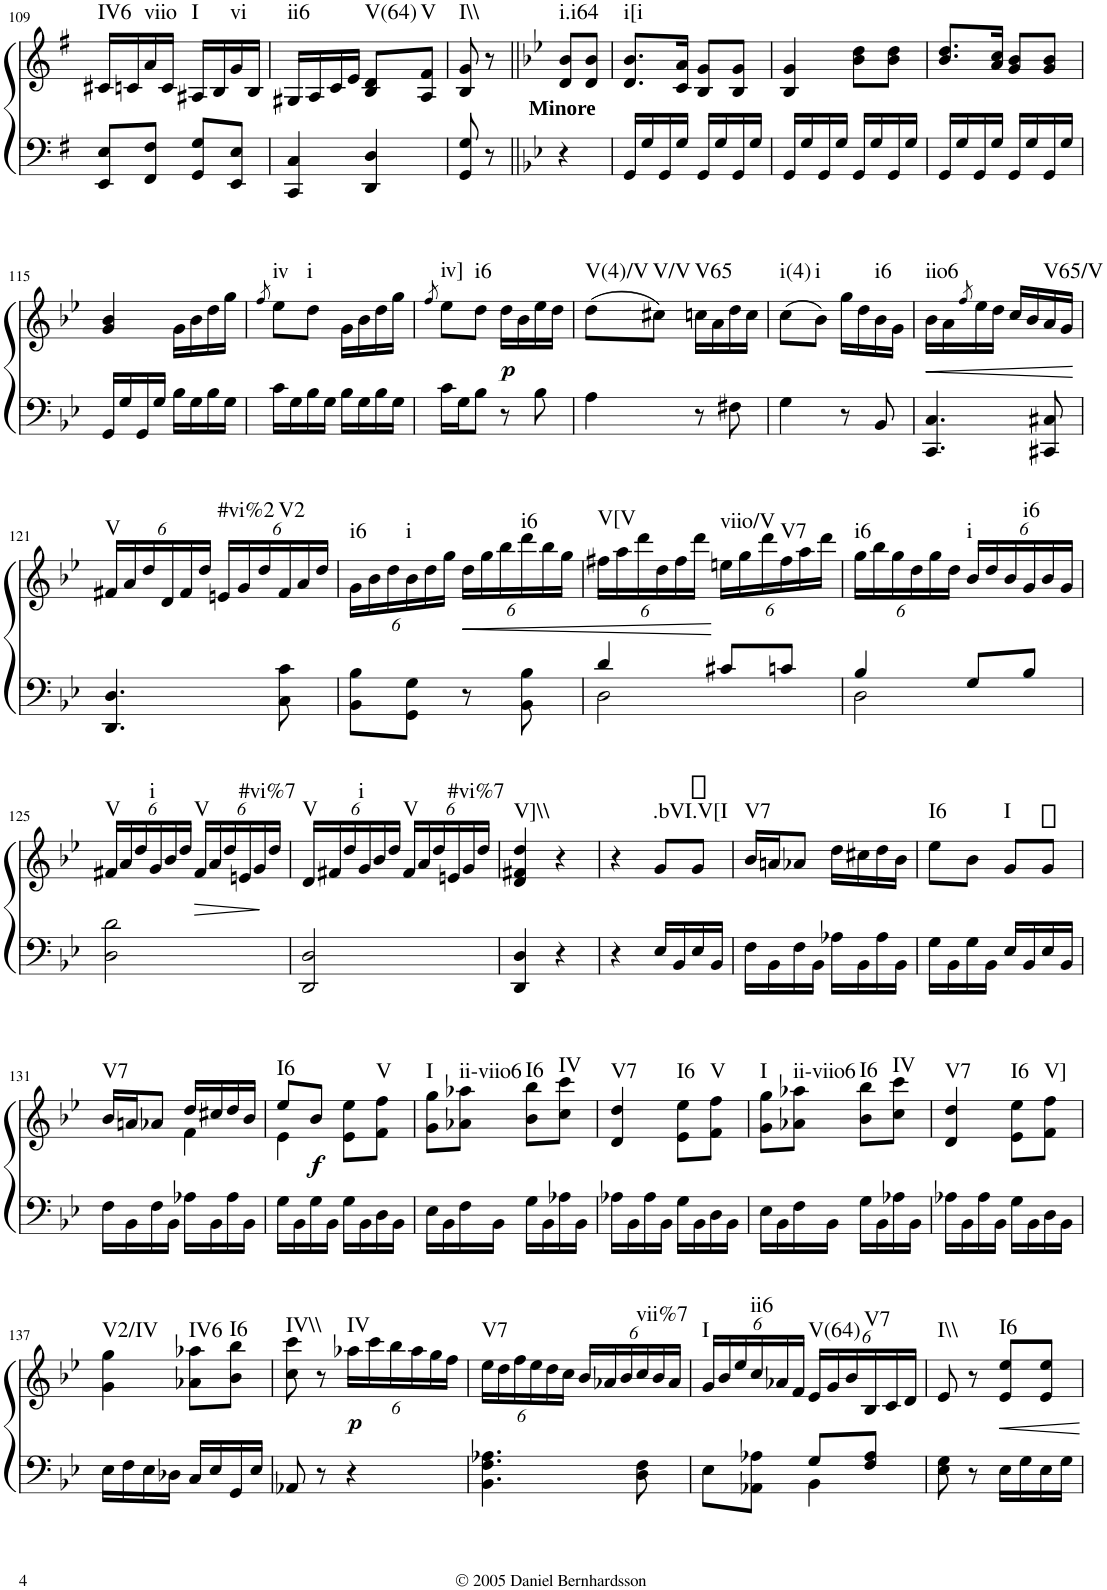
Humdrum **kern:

**kern	**kern	**dynam	**harte
*part1	*part1	*part1	*part1
*staff2	*staff1	*staff1/2	*
*I"Piano	*	*	*
*I'Pno.	*	*	*
!!LO:PB:g=z
*clefF4	*clefG2	*	*
*k[f#]	*k[f#]	*	*
*G:	*G:	*	*
*M2/4	*M2/4	*	*
=109	=109	=109	=109
!	!	!	!LO:H:kt=IV6
8EE/ 8E/L	16c#X/LL	.	N
.	16cn/	.	.
!	!	!	!LO:H:kt=viio
8FF#/ 8F#/J	16a/	.	N
.	16c/JJ	.	.
!	!	!	!LO:H:kt=I
8GG/ 8G/L	16A#X/LL	.	N
.	16B/	.	.
!	!	!	!LO:H:kt=vi
8EE/ 8E/J	16g/	.	N
.	16B/JJ	.	.
=110	=110	=110	=110
!	!	!	!LO:H:kt=ii6
4CC/ 4C/	16G#X/LL	.	N
.	16A/	.	.
.	16c/	.	.
.	16e/JJ	.	.
!	!	!	!LO:H:kt=V(64)
4DD/ 4D/	8B/ 8d/L	.	N
!	!	!	!LO:H:kt=V
.	8A/ 8f#/J	.	N
=111	=111	=111	=111
!	!	!	!LO:H:kt=I\\
8GG/ 8G/	8B/ 8g/	.	N
8r	8r	.	.
=111X1||	=111X1||	=111X1||	=111X1||
*k[b-e-]	*k[b-e-]	*	*
*B-:	*B-:	*	*
!	!LO:TX:b:B:t=Minore	!	!LO:H:kt=i.i64
4r	8d/ 8b-/L	.	N
.	8d/ 8b-/J	.	.
=112	=112	=112	=112
!	!	!	!LO:H:kt=i[i
16GG/LL	8.d/ 8.b-/L	.	N
16G/	.	.	.
16GG/	.	.	.
16G/JJ	16c/ 16a/Jk	.	.
16GG/LL	8B-/ 8g/L	.	.
16G/	.	.	.
16GG/	8B-/ 8g/J	.	.
16G/JJ	.	.	.
=113	=113	=113	=113
16GG/LL	4B-/ 4g/	.	.
16G/	.	.	.
16GG/	.	.	.
16G/JJ	.	.	.
16GG/LL	8b-\ 8dd\L	.	.
16G/	.	.	.
16GG/	8b-\ 8dd\J	.	.
16G/JJ	.	.	.
=114	=114	=114	=114
16GG/LL	8.b-/ 8.dd/L	.	.
16G/	.	.	.
16GG/	.	.	.
16G/JJ	16a/ 16cc/Jk	.	.
16GG/LL	8g/ 8b-/L	.	.
16G/	.	.	.
16GG/	8g/ 8b-/J	.	.
16G/JJ	.	.	.
!!LO:LB:g=z
=115	=115	=115	=115
16GG/LL	4g/ 4b-/	.	.
16G/	.	.	.
16GG/	.	.	.
16G/JJ	.	.	.
16B-\LL	16g\LL	.	.
16G\	16b-\	.	.
16B-\	16dd\	.	.
16G\JJ	16gg\JJ	.	.
=116	=116	=116	=116
.	8qff/	.	.
!	!	!	!LO:H:kt=iv
16c\LL	8ee-\L	.	N
16G\	.	.	.
!	!	!	!LO:H:kt=i
16B-\	8dd\J	.	N
16G\JJ	.	.	.
16B-\LL	16g\LL	.	.
16G\	16b-\	.	.
16B-\	16dd\	.	.
16G\JJ	16gg\JJ	.	.
=117	=117	=117	=117
.	8qff/	.	.
!	!	!	!LO:H:kt=iv]
16c\LL	8ee-\L	.	N
16G\J	.	.	.
!	!	!	!LO:H:kt=i6
8B-\J	8dd\J	.	N
!	!	!LO:DY:b	!
8r	16dd\LL	p	.
.	16b-\	.	.
8B-\	16ee-\	.	.
.	16dd\JJ	.	.
=118	=118	=118	=118
!	!	!	!LO:H:kt=V(4)/V
4A\	(8dd\L	.	N
!	!	!	!LO:H:kt=V/V
.	8cc#X\J)	.	N
!	!	!	!LO:H:kt=V65
8r	16ccn\LL	.	N
.	16a\	.	.
8F#X\	16dd\	.	.
.	16cc\JJ	.	.
=119	=119	=119	=119
!	!	!	!LO:H:kt=i(4)
4G\	(8cc\L	.	N
!	!	!	!LO:H:kt=i
.	8b-\J)	.	N
8r	16gg\LL	.	.
.	16dd\	.	.
!	!	!	!LO:H:kt=i6
8BB-/	16b-\	.	N
.	16g\JJ	.	.
=120	=120	=120	=120
!	!	!LO:HP:b	!LO:H:kt=iio6
4.CC/ 4.C/	16b-\LL	<	N
.	16a\	.	.
.	8qff/	.	.
.	16ee-\	.	.
.	16dd\JJ	.	.
.	16cc/LL	.	.
.	16b-/	.	.
!	!	!	!LO:H:kt=V65/V
8CC#X/ 8C#X/	16a/	.	N
.	16g/JJ	.	.
.	.	[	.
!!LO:LB:g=z
=121	=121	=121	=121
*	*Xbrackettup	*	*
!	!	!	!LO:H:kt=V
4.DD/ 4.D/	24f#X/LL	.	N
.	24a/	.	.
.	24dd/	.	.
.	24d/	.	.
.	24f#/	.	.
.	24dd/JJ	.	.
!	!	!	!LO:H:kt=#vi%2
.	24en/LL	.	N
.	24g/	.	.
.	24dd/	.	.
!	!	!	!LO:H:kt=V2
8C\ 8c\	24f#/	.	N
.	24a/	.	.
.	24dd/JJ	.	.
=122	=122	=122	=122
!	!	!	!LO:H:kt=i6
8BB-\ 8B-\L	24g\LL	.	N
.	24b-\	.	.
.	24dd\	.	.
!	!	!	!LO:H:kt=i
8GG\ 8G\J	24b-\	.	N
.	24dd\	.	.
.	24gg\JJ	.	.
!	!	!LO:HP:b	!
8r	24dd\LL	<	.
.	24gg\	.	.
.	24bb-\	.	.
!	!	!	!LO:H:kt=i6
8BB-\ 8B-\	24ddd\	.	N
.	24bb-\	.	.
.	24gg\JJ	.	.
=123	=123	=123	=123
*^	*	*	*
!	!	!	!	!LO:H:kt=V[V
4d/	2D\	24ff#X\LL	.	N
.	.	24aa\	.	.
.	.	24ddd\	.	.
.	.	24dd\	.	.
.	.	24ff#\	.	.
.	.	24ddd\JJ	.	.
!	!	!	!	!LO:H:kt=viio/V
8c#X/L	.	24een\LL	[	N
.	.	24gg\	.	.
.	.	24ddd\	.	.
!	!	!	!	!LO:H:kt=V7
8cn/J	.	24ff#\	.	N
.	.	24aa\	.	.
.	.	24ddd\JJ	.	.
=124	=124	=124	=124	=124
!	!	!	!	!LO:H:kt=i6
4B-/	2D\	24gg\LL	.	N
.	.	24bb-\	.	.
.	.	24gg\	.	.
.	.	24dd\	.	.
.	.	24gg\	.	.
.	.	24dd\JJ	.	.
!	!	!	!	!LO:H:kt=i
8G/L	.	24b-/LL	.	N
.	.	24dd/	.	.
.	.	24b-/	.	.
!	!	!	!	!LO:H:kt=i6
8B-/J	.	24g/	.	N
.	.	24b-/	.	.
.	.	24g/JJ	.	.
*v	*v	*	*	*
!!LO:LB:g=z
=125	=125	=125	=125
!	!	!	!LO:H:kt=V
2D\ 2d\	24f#X/LL	.	N
.	24a/	.	.
.	24dd/	.	.
!	!	!	!LO:H:kt=i
.	24g/	.	N
.	24b-/	.	.
.	24dd/JJ	.	.
!	!	!LO:HP:b	!LO:H:kt=V
.	24f#/LL	>	N
.	24a/	.	.
.	24dd/	.	.
!	!	!	!LO:H:kt=#vi%7
.	24en/	.	N
.	24g/	.	.
.	24dd/JJ	]	.
=126	=126	=126	=126
!	!	!	!LO:H:kt=V
2DD/ 2D/	24d/LL	.	N
.	24f#X/	.	.
.	24dd/	.	.
!	!	!	!LO:H:kt=i
.	24g/	.	N
.	24b-/	.	.
.	24dd/JJ	.	.
!	!	!	!LO:H:kt=V
.	24f#/LL	.	N
.	24a/	.	.
.	24dd/	.	.
!	!	!	!LO:H:kt=#vi%7
.	24en/	.	N
.	24g/	.	.
.	24dd/JJ	.	.
=127	=127	=127	=127
!	!	!	!LO:H:kt=V]\\
4DD/ 4D/	4d/ 4f#X/ 4dd/	.	N
4r	4r	.	.
=128	=128	=128	=128
4r	4r	.	.
!	!	!	!LO:H:kt=.bVI.V[I
16E-/LL	8g/L	.	N
16BB-/	.	.	.
16E-/	8g/J	.	.
16BB-/JJ	.	.	.
=129	=129	=129	=129
!	!	!	!LO:H:kt=V7
16F\LL	16b-/LL	.	N
16BB-\	16an/J	.	.
16F\	8a-X/J	.	.
16BB-\JJ	.	.	.
16A-X\LL	16dd\LL	.	.
16BB-\	16cc#X\	.	.
16A-\	16dd\	.	.
16BB-\JJ	16b-\JJ	.	.
=130	=130	=130	=130
!	!	!	!LO:H:kt=I6
16G\LL	8ee-\L	.	N
16BB-\	.	.	.
16G\	8b-\J	.	.
16BB-\JJ	.	.	.
!	!	!	!LO:H:kt=I
16E-/LL	8g/L	.	N
16BB-/	.	.	.
16E-/	8g/J	.	.
16BB-/JJ	.	.	.
!!LO:LB:g=z
=131	=131	=131	=131
*	*^	*	*
!	!	!	!	!LO:H:kt=V7
16F\LL	16b-/LL	4ryy	.	N
16BB-\	16an/J	.	.	.
16F\	8a-X/J	.	.	.
16BB-\JJ	.	.	.	.
16A-X\LL	16dd/LL	4f\	.	.
16BB-\	16cc#X/	.	.	.
16A-\	16dd/	.	.	.
16BB-\JJ	16b-/JJ	.	.	.
=132	=132	=132	=132	=132
!	!	!	!	!LO:H:kt=I6
16G\LL	8ee-/L	4e-\	.	N
16BB-\	.	.	.	.
!	!	!	!LO:DY:b	!
16G\	8b-/J	.	f	.
16BB-\JJ	.	.	.	.
16G\LL	8e-\ 8ee-\L	4ryy	.	.
16BB-\	.	.	.	.
!	!	!	!	!LO:H:kt=V
16D\	8f\ 8ff\J	.	.	N
16BB-\JJ	.	.	.	.
*	*v	*v	*	*
=133	=133	=133	=133
!	!	!	!LO:H:kt=I
16E-\LL	8g\ 8gg\L	.	N
16BB-\	.	.	.
!	!	!	!LO:H:kt=ii-viio6
16F\	8a-X\ 8aa-X\J	.	N
16BB-\JJ	.	.	.
!	!	!	!LO:H:kt=I6
16G\LL	8b-\ 8bb-\L	.	N
16BB-\	.	.	.
!	!	!	!LO:H:kt=IV
16A-X\	8cc\ 8ccc\J	.	N
16BB-\JJ	.	.	.
=134	=134	=134	=134
!	!	!	!LO:H:kt=V7
16A-X\LL	4d/ 4dd/	.	N
16BB-\	.	.	.
16A-\	.	.	.
16BB-\JJ	.	.	.
!	!	!	!LO:H:kt=I6
16G\LL	8e-\ 8ee-\L	.	N
16BB-\	.	.	.
!	!	!	!LO:H:kt=V
16D\	8f\ 8ff\J	.	N
16BB-\JJ	.	.	.
=135	=135	=135	=135
!	!	!	!LO:H:kt=I
16E-\LL	8g\ 8gg\L	.	N
16BB-\	.	.	.
!	!	!	!LO:H:kt=ii-viio6
16F\	8a-X\ 8aa-X\J	.	N
16BB-\JJ	.	.	.
!	!	!	!LO:H:kt=I6
16G\LL	8b-\ 8bb-\L	.	N
16BB-\	.	.	.
!	!	!	!LO:H:kt=IV
16A-X\	8cc\ 8ccc\J	.	N
16BB-\JJ	.	.	.
=136	=136	=136	=136
!	!	!	!LO:H:kt=V7
16A-X\LL	4d/ 4dd/	.	N
16BB-\	.	.	.
16A-\	.	.	.
16BB-\JJ	.	.	.
!	!	!	!LO:H:kt=I6
16G\LL	8e-\ 8ee-\L	.	N
16BB-\	.	.	.
!	!	!	!LO:H:kt=V]
16D\	8f\ 8ff\J	.	N
16BB-\JJ	.	.	.
!!LO:LB:g=z
=137	=137	=137	=137
!	!	!	!LO:H:kt=V2/IV
16E-\LL	4g\ 4gg\	.	N
16F\	.	.	.
16E-\	.	.	.
16D-X\JJ	.	.	.
!	!	!	!LO:H:kt=IV6
16C/LL	8a-X\ 8aa-X\L	.	N
16E-/	.	.	.
!	!	!	!LO:H:kt=I6
16GG/	8b-\ 8bb-\J	.	N
16E-/JJ	.	.	.
=138	=138	=138	=138
!	!	!	!LO:H:kt=IV\\
8AA-X/	8cc\ 8ccc\	.	N
8r	8r	.	.
!	!	!LO:DY:b	!LO:H:kt=IV
4r	24aa-X\LL	p	N
.	24ccc\	.	.
.	24bb-\	.	.
.	24aa-\	.	.
.	24gg\	.	.
.	24ff\JJ	.	.
=139	=139	=139	=139
!	!	!	!LO:H:kt=V7
4.BB-\ 4.F\ 4.A-X\	24ee-\LL	.	N
.	24dd\	.	.
.	24ff\	.	.
.	24ee-\	.	.
.	24dd\	.	.
.	24cc\JJ	.	.
.	24b-/LL	.	.
.	24a-X/	.	.
.	24b-/	.	.
!	!	!	!LO:H:kt=vii%7
8D\ 8F\	24cc/	.	N
.	24b-/	.	.
.	24a-/JJ	.	.
=140	=140	=140	=140
*^	*	*	*
!	!	!	!	!LO:H:kt=I
8E-\L	4ryy	24g/LL	.	N
.	.	24b-/	.	.
.	.	24ee-/	.	.
!	!	!	!	!LO:H:kt=ii6
8AA-X\ 8A-X\J	.	24cc/	.	N
.	.	24a-X/	.	.
.	.	24f/JJ	.	.
!	!	!	!	!LO:H:kt=V(64)
8G/L	4BB-\	24e-/LL	.	N
.	.	24g/	.	.
.	.	24b-/	.	.
!	!	!	!	!LO:H:kt=V7
8F/ 8A-/J	.	24B-/	.	N
.	.	24c/	.	.
.	.	24d/JJ	.	.
*v	*v	*	*	*
=141	=141	=141	=141
!	!	!	!LO:H:kt=I\\
8E-\ 8G\	8e-/	.	N
8r	8r	.	.
!	!	!	!LO:H:kt=I6
16E-\LL	8e-/ 8ee-/L	.	N
16G\	.	.	.
16E-\	8e-/ 8ee-/J	.	.
16G\JJ	.	.	.
=	=	=	=
*-	*-	*-	*-
